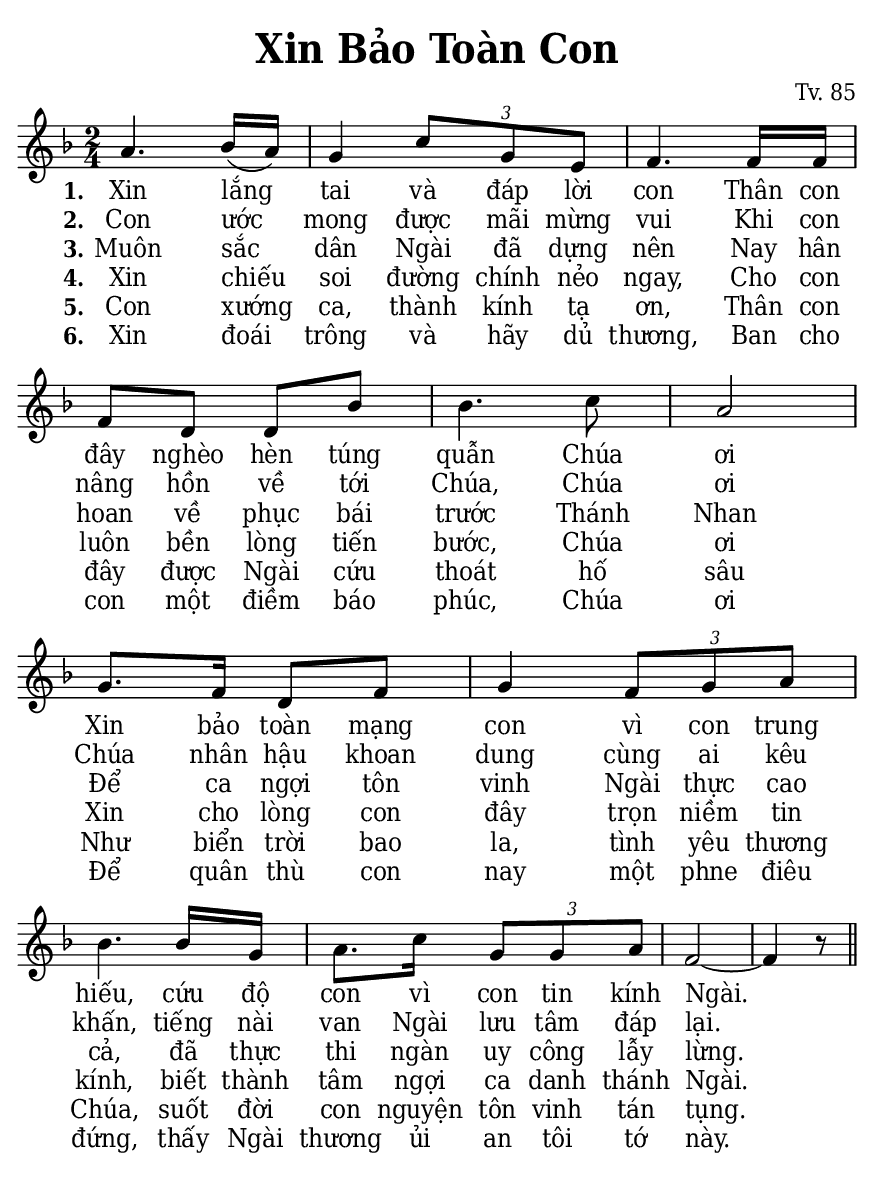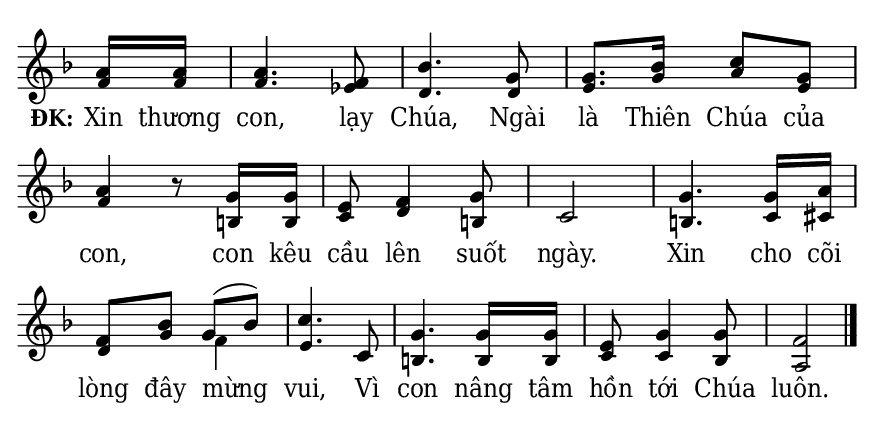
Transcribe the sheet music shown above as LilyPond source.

% Cài đặt chung\
\version "2.22.1"
\include "english.ly"

\header {
  title = \markup { \fontsize #1 "Xin Bảo Toàn Con" }
  composer = "Tv. 85"
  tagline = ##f
}

% Nhạc phiên khúc
nhacPhienKhucSop = \relative c'' {
  a4. bf16 (a) |
  g4 \tuplet 3/2 { c8 g e } |
  f4. f16 f |
  f8 d d bf' |
  bf4. c8 |
  a2 |
  g8. f16 d8 f |
  g4 \tuplet 3/2 { f8 g a } |
  bf4. bf16 g |
  a8. c16 \tuplet 3/2 { g8 g a } |
  f2 ~ |
  f4 r8 \bar "||" \break
  
  a16 a |
  a4. f8 |
  bf4. g8 |
  g8. bf16 c8 g |
  a4 r8 g16 g |
  e8 f4 g8 |
  c,2 |
  g'4. g16 a |
  f8 bf g (bf) |
  c4. c,8 |
  g'4. g16 g |
  e8 g4 g8 |
  f2 \bar "|."
}

nhacPhienKhucAlto = \relative c' {
  R2*11
  r4.
  f16 f |
  f4. ef8 |
  d4. d8 |
  e8. g16 a8 e |
  f4r8 b,!16 b |
  c8 d4 b!8 |
  c2 |
  b!4. c16 cs |
  d8 g f4 |
  e4. c8 |
  b!4. b16 b |
  c8 c4 bf8 |
  a2
}

% Lời phiên khúc
loiPhienKhucSop = \lyrics {
  <<
    {
      \set stanza = "1."
      Xin lắng tai và đáp lời con
      Thân con đây nghèo hèn túng quẫn Chúa ơi
      Xin bảo toàn mạng con vì con trung hiếu,
      cứu độ con vì con tin kính Ngài.
    }
    \new Lyrics {
	    \set associatedVoice = "beSop"
	    \set stanza = "2."
	    Con ước mong được mãi mừng vui
	    Khi con nâng hồn về tới Chúa,
	    Chúa ơi
	    Chúa nhân hậu khoan dung cùng ai kêu khấn,
	    tiếng nài van Ngài lưu tâm đáp lại.
    }
    \new Lyrics {
	    \set associatedVoice = "beSop"
	    \set stanza = "3."
	    Muôn sắc dân Ngài đã dựng nên
	    Nay hân hoan về phục bái trước Thánh Nhan
	    Để ca ngợi tôn vinh Ngài thực cao cả,
	    đã thực thi ngàn uy công lẫy lừng.
    }
    \new Lyrics {
	    \set associatedVoice = "beSop"
	    \set stanza = "4."
	    Xin chiếu soi đường chính nẻo ngay,
	    Cho con luôn bền lòng tiến bước, Chúa ơi
	    Xin cho lòng con đây trọn niềm tin kính,
	    biết thành tâm ngợi ca danh thánh Ngài.
    }
    \new Lyrics {
	    \set associatedVoice = "beSop"
	    \set stanza = "5."
	    Con xướng ca, thành kính tạ ơn,
	    Thân con đây được Ngài cứu thoát hố sâu
	    Như biển trời bao la, tình yêu thương Chúa,
	    suốt đời con nguyện tôn vinh tán tụng.
    }
    \new Lyrics {
	    \set associatedVoice = "beSop"
	    \set stanza = "6."
	    Xin đoái trông và hãy dủ thương,
	    Ban cho con một điềm báo phúc, Chúa ơi
	    Để quân thù con nay một phne điêu đứng,
	    thấy Ngài thương ủi an tôi tớ này.
    }
  >>
  \set stanza = "ĐK:"
  Xin thương con, lạy Chúa,
  Ngài là Thiên Chúa của con,
  con kêu cầu lên suốt ngày.
  Xin cho cõi lòng đây mừng vui,
  Vì con nâng tâm hồn tới Chúa luôn.
}

% Dàn trang
\paper {
  #(set-paper-size "a5")
  top-margin = 3\mm
  bottom-margin = 3\mm
  left-margin = 3\mm
  right-margin = 3\mm
  indent = #0
  #(define fonts
	 (make-pango-font-tree "Deja Vu Serif Condensed"
	 		       "Deja Vu Serif Condensed"
			       "Deja Vu Serif Condensed"
			       (/ 20 20)))
  print-page-number = ##f
  system-system-spacing = #'((basic-distance . 0.1) (padding . 2))
  ragged-bottom = ##t
}

TongNhip = {
  \key f \major \time 2/4
  \set Timing.beamExceptions = #'()
  \set Timing.baseMoment = #(ly:make-moment 1/4)
}

% Đổi kích thước nốt cho bè phụ
notBePhu =
#(define-music-function (font-size music) (number? ly:music?)
   (for-some-music
     (lambda (m)
       (if (music-is-of-type? m 'rhythmic-event)
           (begin
             (set! (ly:music-property m 'tweaks)
                   (cons `(font-size . ,font-size)
                         (ly:music-property m 'tweaks)))
             #t)
           #f))
     music)
   music)

\score {
  \new ChoirStaff <<
    \new Staff \with {
        \consists "Merge_rests_engraver"
        printPartCombineTexts = ##f
      }
      <<
      \new Voice \TongNhip \partCombine 
        \nhacPhienKhucSop
        \notBePhu -1 { \nhacPhienKhucAlto }
      \new NullVoice = beSop \nhacPhienKhucSop
      \new Lyrics \lyricsto beSop \loiPhienKhucSop
      >>
  >>
  \layout {
    \override Lyrics.LyricSpace.minimum-distance = #1.5
    \override Score.BarNumber.break-visibility = ##(#f #f #f)
    \override Score.SpacingSpanner.uniform-stretching = ##t
  } 
}
